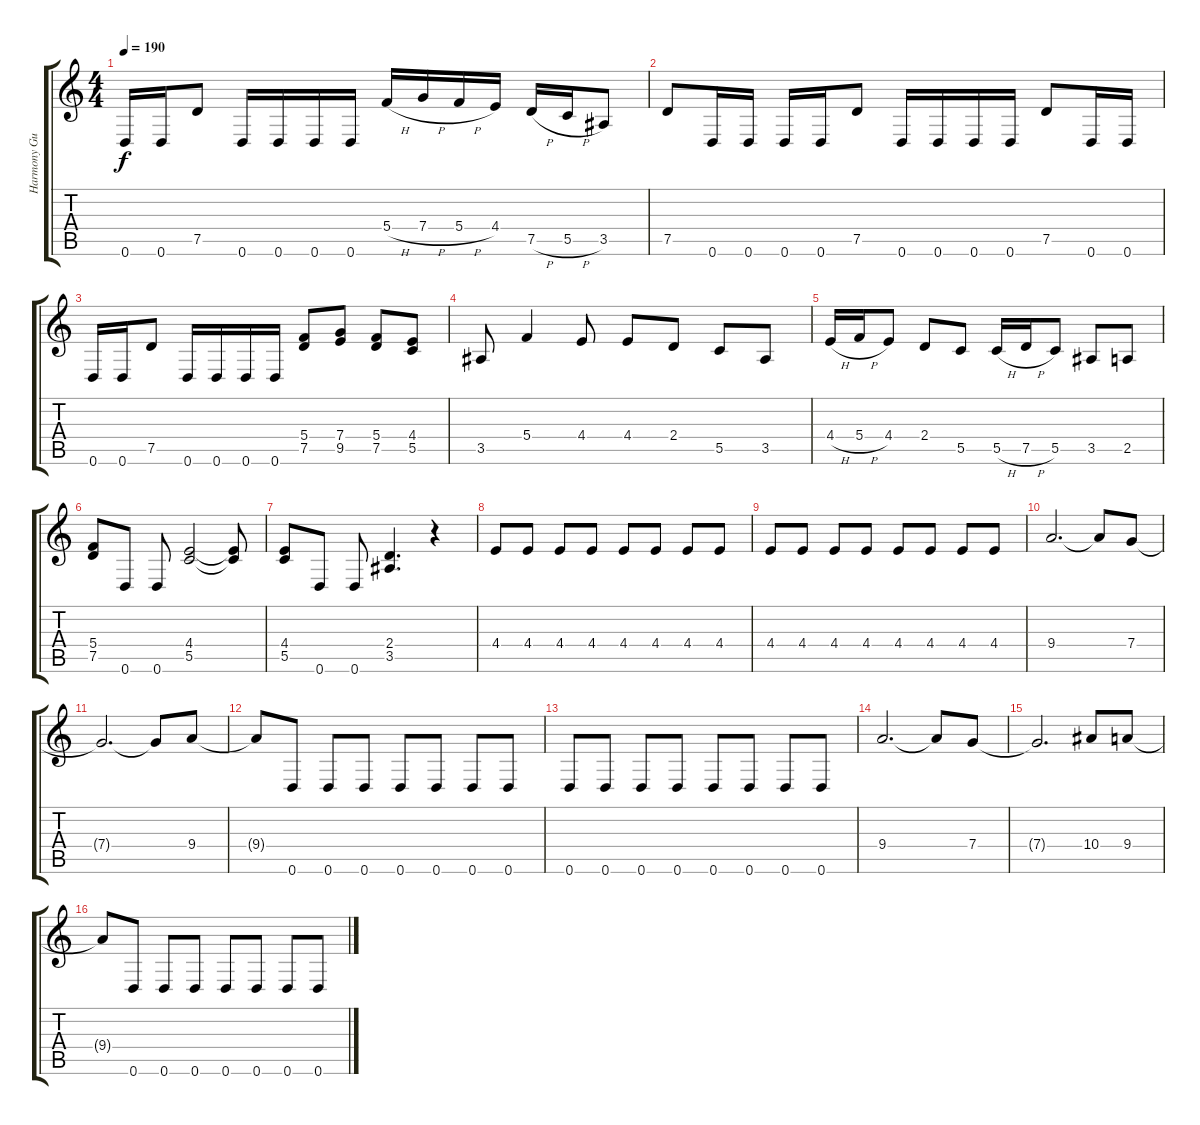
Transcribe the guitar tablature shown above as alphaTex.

\track ("Harmony Guitar" "Harmony Gu") {instrument distortionguitar}
\staff {score tabs}
\tuning (D4 A3 F3 C3 G2 D2) {hide}
\ts (4 4)
\tempo 190
\clef g2
\ks c
0.6.16{dy f} 0.6.16 7.5.8 0.6.16 0.6.16 0.6.16 0.6.16 5.4{h}.16 7.4{h}.16 5.4{h}.16 4.4.16 7.5{h}.16 5.5{h}.16 3.5.8 |
7.5.8 0.6.16 0.6.16 0.6.16 0.6.16 7.5.8 0.6.16 0.6.16 0.6.16 0.6.16 7.5.8 0.6.16 0.6.16 |
0.6.16 0.6.16 7.5.8 0.6.16 0.6.16 0.6.16 0.6.16 (5.4 7.5).8 (7.4 9.5).8 (5.4 7.5).8 (4.4 5.5).8 |
3.5.8 5.4.4 4.4.8 4.4.8 2.4.8 5.5.8 3.5.8 |
4.4{h}.16 5.4{h}.16 4.4.8 2.4.8 5.5.8 5.5{h}.16 7.5{h}.16 5.5.8 3.5.8 2.5.8 |
(5.4 7.5).8 0.6.8 0.6.8 (4.4 5.5).2 (4.4{t} 5.5{t}).8 |
(4.4 5.5).8 0.6.8 0.6.8 (2.4 3.5).4{d} r.4 |
4.4.8 4.4.8 4.4.8 4.4.8 4.4.8 4.4.8 4.4.8 4.4.8 |
4.4.8 4.4.8 4.4.8 4.4.8 4.4.8 4.4.8 4.4.8 4.4.8 |
9.4.2{d} 9.4{t}.8 7.4.8 |
7.4{t}.2{d} 7.4{t}.8 9.4.8 |
9.4{t}.8 0.6.8 0.6.8 0.6.8 0.6.8 0.6.8 0.6.8 0.6.8 |
0.6.8 0.6.8 0.6.8 0.6.8 0.6.8 0.6.8 0.6.8 0.6.8 |
9.4.2{d} 9.4{t}.8 7.4.8 |
7.4{t}.2{d} 10.4.8 9.4.8 |
9.4{t}.8 0.6.8 0.6.8 0.6.8 0.6.8 0.6.8 0.6.8 0.6.8
